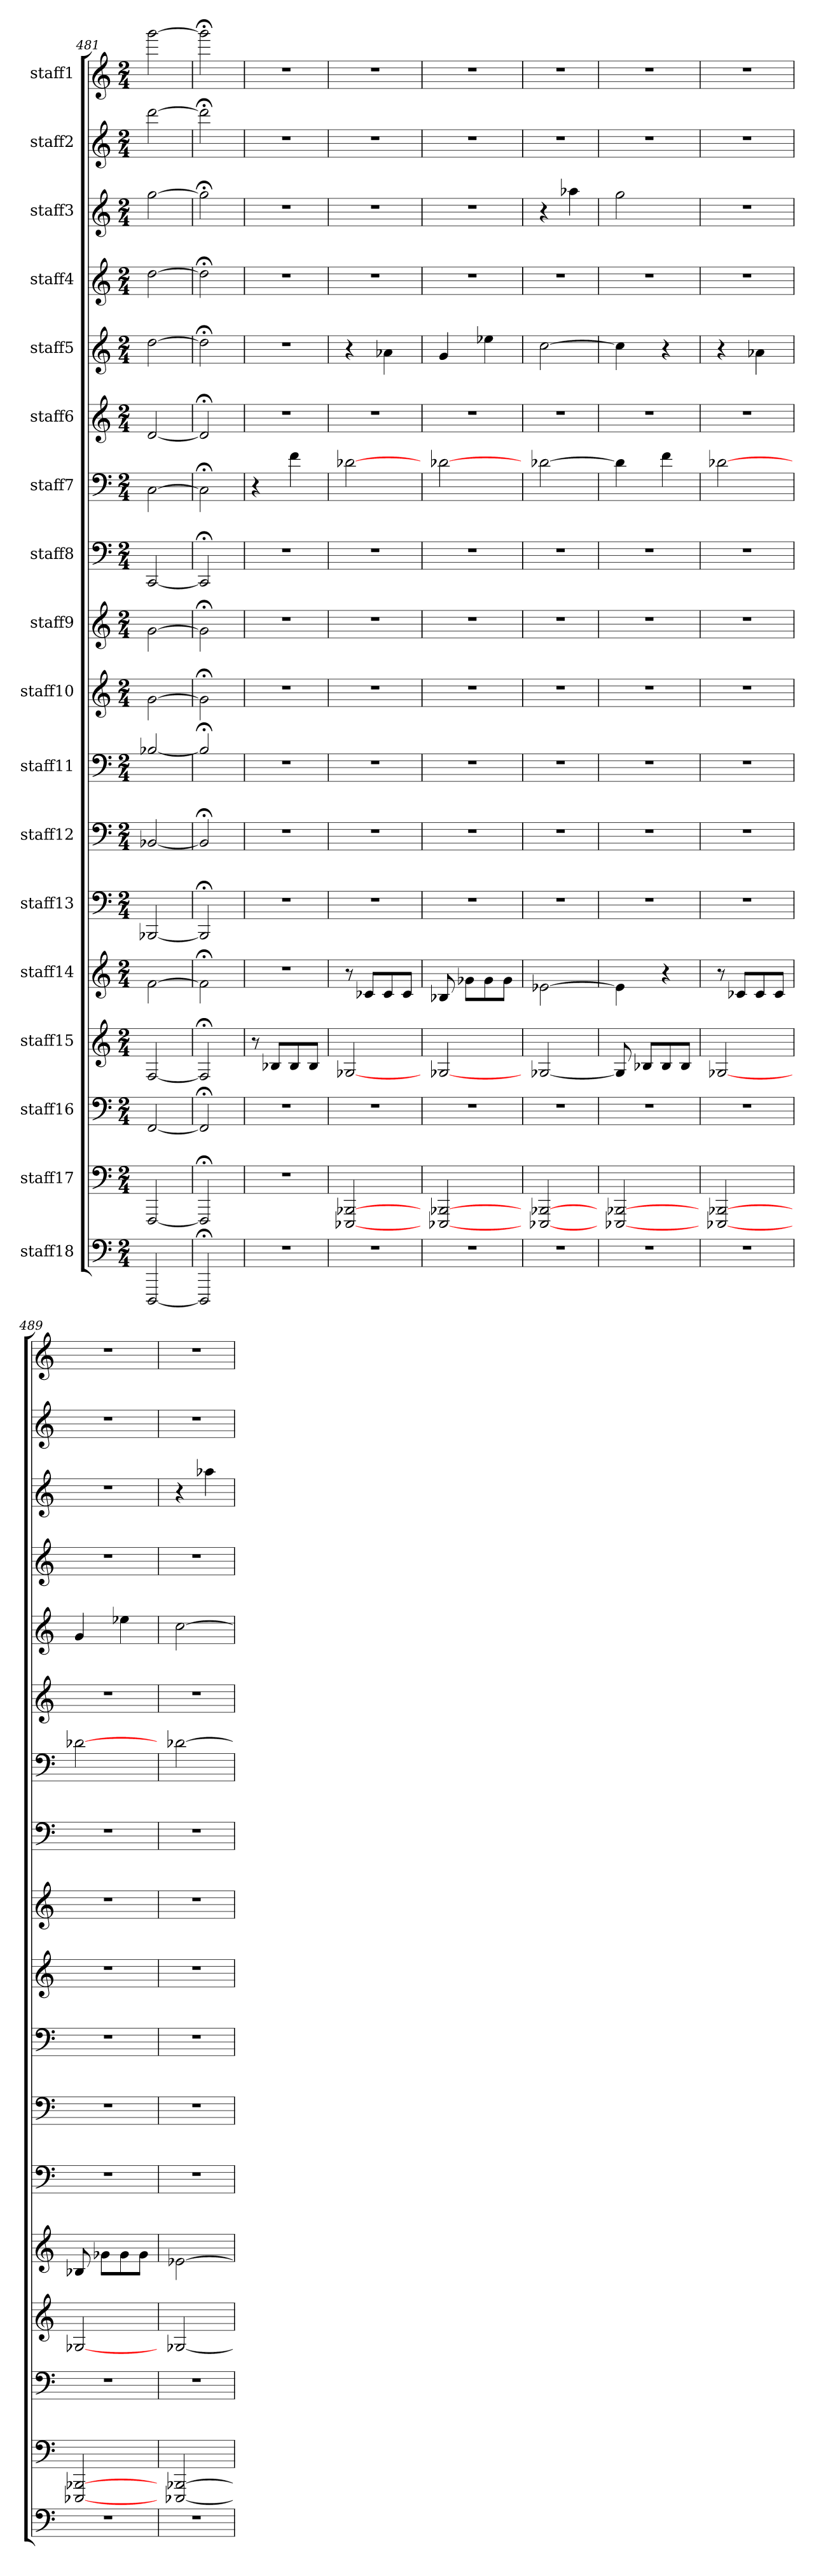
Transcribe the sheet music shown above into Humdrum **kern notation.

**kern	**kern	**kern	**kern	**kern	**kern	**kern	**kern	**kern	**kern	**kern	**kern	**kern	**kern	**kern	**kern	**kern	**kern
*part18	*part17	*part16	*part15	*part14	*part13	*part12	*part11	*part10	*part9	*part8	*part7	*part6	*part5	*part4	*part3	*part2	*part1
*staff18	*staff17	*staff16	*staff15	*staff14	*staff13	*staff12	*staff11	*staff10	*staff9	*staff8	*staff7	*staff6	*staff5	*staff4	*staff3	*staff2	*staff1
*I"staff18	*I"staff17	*I"staff16	*I"staff15	*I"staff14	*I"staff13	*I"staff12	*I"staff11	*I"staff10	*I"staff9	*I"staff8	*I"staff7	*I"staff6	*I"staff5	*I"staff4	*I"staff3	*I"staff2	*I"staff1
*M2/4	*M2/4	*M2/4	*M2/4	*M2/4	*M2/4	*M2/4	*M2/4	*M2/4	*M2/4	*M2/4	*M2/4	*M2/4	*M2/4	*M2/4	*M2/4	*M2/4	*M2/4
=481	=481	=481	=481	=481	=481	=481	=481	=481	=481	=481	=481	=481	=481	=481	=481	=481	=481
[2DDD/	[2FFF/	[2FF/	[2F/	[2f\	[2BBB-/	[2BB-/	[2B-/	[2g\	[2g\	[2CC/	[2C\	[2d/	[2dd\	[2dd\	[2gg\	[2ddd\	[2ggg\
=482	=482	=482	=482	=482	=482	=482	=482	=482	=482	=482	=482	=482	=482	=482	=482	=482	=482
2DDD;</]	2FFF;</]	2FF;</]	2F;</]	2f;<\]	2BBB-;</]	2BB-;</]	2B-;</]	2g;<\]	2g;<\]	2CC;</]	2C;<\]	2d;</]	2dd;<\]	2dd;<\]	2gg;<\]	2ddd;<\]	2ggg;<\]
=483	=483	=483	=483	=483	=483	=483	=483	=483	=483	=483	=483	=483	=483	=483	=483	=483	=483
2r	2r	2r	8r	2r	2r	2r	2r	2r	2r	2r	4r	2r	2r	2r	2r	2r	2r
.	.	.	8B-/L	.	.	.	.	.	.	.	.	.	.	.	.	.	.
.	.	.	8B-/	.	.	.	.	.	.	.	4f\	.	.	.	.	.	.
.	.	.	8B-/J	.	.	.	.	.	.	.	.	.	.	.	.	.	.
=484	=484	=484	=484	=484	=484	=484	=484	=484	=484	=484	=484	=484	=484	=484	=484	=484	=484
2r	[2BBB-/ [2EEE-/	2r	[2G-/	8r	2r	2r	2r	2r	2r	2r	[2d-\	2r	4r	2r	2r	2r	2r
.	.	.	.	8c-/L	.	.	.	.	.	.	.	.	.	.	.	.	.
.	.	.	.	8c-/	.	.	.	.	.	.	.	.	4a-\	.	.	.	.
.	.	.	.	8c-/J	.	.	.	.	.	.	.	.	.	.	.	.	.
=485	=485	=485	=485	=485	=485	=485	=485	=485	=485	=485	=485	=485	=485	=485	=485	=485	=485
2r	[2BBB-/ [2EEE-/	2r	[2G-/	8B-/	2r	2r	2r	2r	2r	2r	[2d-\	2r	4g/	2r	2r	2r	2r
.	.	.	.	8g-\L	.	.	.	.	.	.	.	.	.	.	.	.	.
.	.	.	.	8g-\	.	.	.	.	.	.	.	.	4ee-\	.	.	.	.
.	.	.	.	8g-\J	.	.	.	.	.	.	.	.	.	.	.	.	.
=486	=486	=486	=486	=486	=486	=486	=486	=486	=486	=486	=486	=486	=486	=486	=486	=486	=486
2r	[2BBB-/ [2EEE-/	2r	[2G-/	[2e-\	2r	2r	2r	2r	2r	2r	[2d-\	2r	[2cc\	2r	4r	2r	2r
.	.	.	.	.	.	.	.	.	.	.	.	.	.	.	4aa-\	.	.
=487	=487	=487	=487	=487	=487	=487	=487	=487	=487	=487	=487	=487	=487	=487	=487	=487	=487
2r	[2BBB-/ [2EEE-/	2r	8G-/]	4e-\]	2r	2r	2r	2r	2r	2r	4d-\]	2r	4cc\]	2r	2gg\	2r	2r
.	.	.	8B-/L	.	.	.	.	.	.	.	.	.	.	.	.	.	.
.	.	.	8B-/	4r	.	.	.	.	.	.	4f\	.	4r	.	.	.	.
.	.	.	8B-/J	.	.	.	.	.	.	.	.	.	.	.	.	.	.
=488	=488	=488	=488	=488	=488	=488	=488	=488	=488	=488	=488	=488	=488	=488	=488	=488	=488
2r	[2BBB-/ [2EEE-/	2r	[2G-/	8r	2r	2r	2r	2r	2r	2r	[2d-\	2r	4r	2r	2r	2r	2r
.	.	.	.	8c-/L	.	.	.	.	.	.	.	.	.	.	.	.	.
.	.	.	.	8c-/	.	.	.	.	.	.	.	.	4a-\	.	.	.	.
.	.	.	.	8c-/J	.	.	.	.	.	.	.	.	.	.	.	.	.
=489	=489	=489	=489	=489	=489	=489	=489	=489	=489	=489	=489	=489	=489	=489	=489	=489	=489
2r	[2BBB-/ [2EEE-/	2r	[2G-/	8B-/	2r	2r	2r	2r	2r	2r	[2d-\	2r	4g/	2r	2r	2r	2r
.	.	.	.	8g-\L	.	.	.	.	.	.	.	.	.	.	.	.	.
.	.	.	.	8g-\	.	.	.	.	.	.	.	.	4ee-\	.	.	.	.
.	.	.	.	8g-\J	.	.	.	.	.	.	.	.	.	.	.	.	.
=490	=490	=490	=490	=490	=490	=490	=490	=490	=490	=490	=490	=490	=490	=490	=490	=490	=490
2r	[2BBB-/ [2EEE-/	2r	[2G-/	[2e-\	2r	2r	2r	2r	2r	2r	[2d-\	2r	[2cc\	2r	4r	2r	2r
.	.	.	.	.	.	.	.	.	.	.	.	.	.	.	4aa-\	.	.
=	=	=	=	=	=	=	=	=	=	=	=	=	=	=	=	=	=
*-	*-	*-	*-	*-	*-	*-	*-	*-	*-	*-	*-	*-	*-	*-	*-	*-	*-
